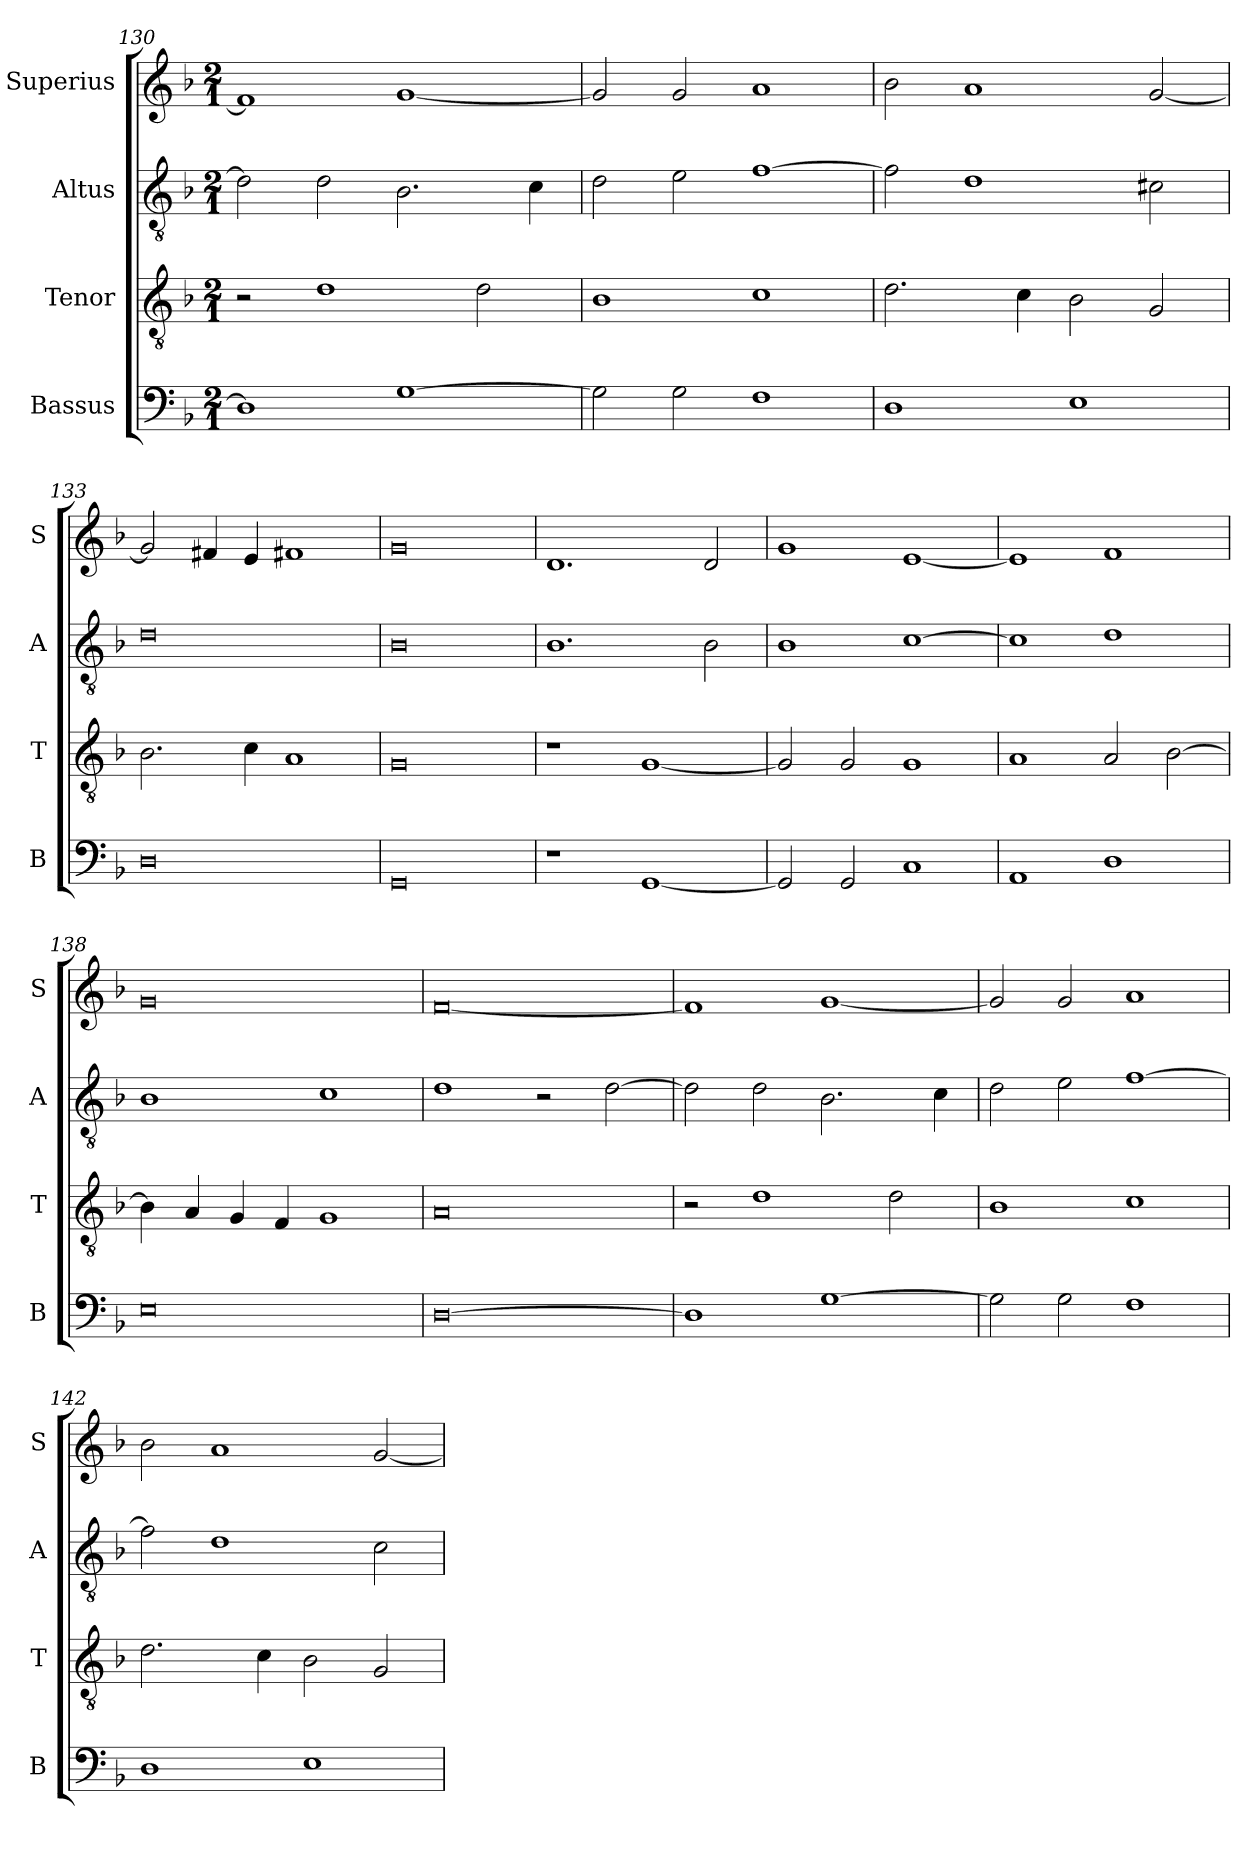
**kern	**kern	**kern	**kern
*part4	*part3	*part2	*part1
*staff4	*staff3	*staff2	*staff1
*I"Bassus	*I"Tenor	*I"Altus	*I"Superius
*I'B	*I'T	*I'A	*I'S
*clefF4	*clefGv2	*clefGv2	*clefG2
*k[b-]	*k[b-]	*k[b-]	*k[b-]
*F:	*F:	*F:	*F:
*M2/1	*M2/1	*M2/1	*M2/1
=130	=130	=130	=130
1D]	2r	2d]	1f]
.	1d	2d	.
[1G	.	2.B-	[1g
.	2d	.	.
.	.	4c	.
=131	=131	=131	=131
2G]	1B-	2d	2g]
2G	.	2e	2g
1F	1c	[1f	1a
=132	=132	=132	=132
1D	2.d	2f]	2b-
.	.	1d	1a
.	4c	.	.
1E	2B-	.	.
.	2G	2c#X	[2g
=133	=133	=133	=133
0D	2.B-	0d	2g]
.	.	.	4f#X
.	4c	.	4e
.	1A	.	1f#X
=134	=134	=134	=134
0GG	0G	0B-	0g
=135	=135	=135	=135
1r	1r	1.B-	1.d
[1GG	[1G	.	.
.	.	2B-	2d
=136	=136	=136	=136
2GG]	2G]	1B-	1g
2GG	2G	.	.
1C	1G	[1c	[1e
=137	=137	=137	=137
1AA	1A	1c]	1e]
1D	2A	1d	1f
.	[2B-	.	.
=138	=138	=138	=138
0E	4B-]	1B-	0g
.	4A	.	.
.	4G	.	.
.	4F	.	.
.	1G	1c	.
=139	=139	=139	=139
[0D	0A	1d	[0f
.	.	2r	.
.	.	[2d	.
=140	=140	=140	=140
1D]	2r	2d]	1f]
.	1d	2d	.
[1G	.	2.B-	[1g
.	2d	.	.
.	.	4c	.
=141	=141	=141	=141
2G]	1B-	2d	2g]
2G	.	2e	2g
1F	1c	[1f	1a
=142	=142	=142	=142
1D	2.d	2f]	2b-
.	.	1d	1a
.	4c	.	.
1E	2B-	.	.
.	2G	2c	[2g
=	=	=	=
*-	*-	*-	*-
